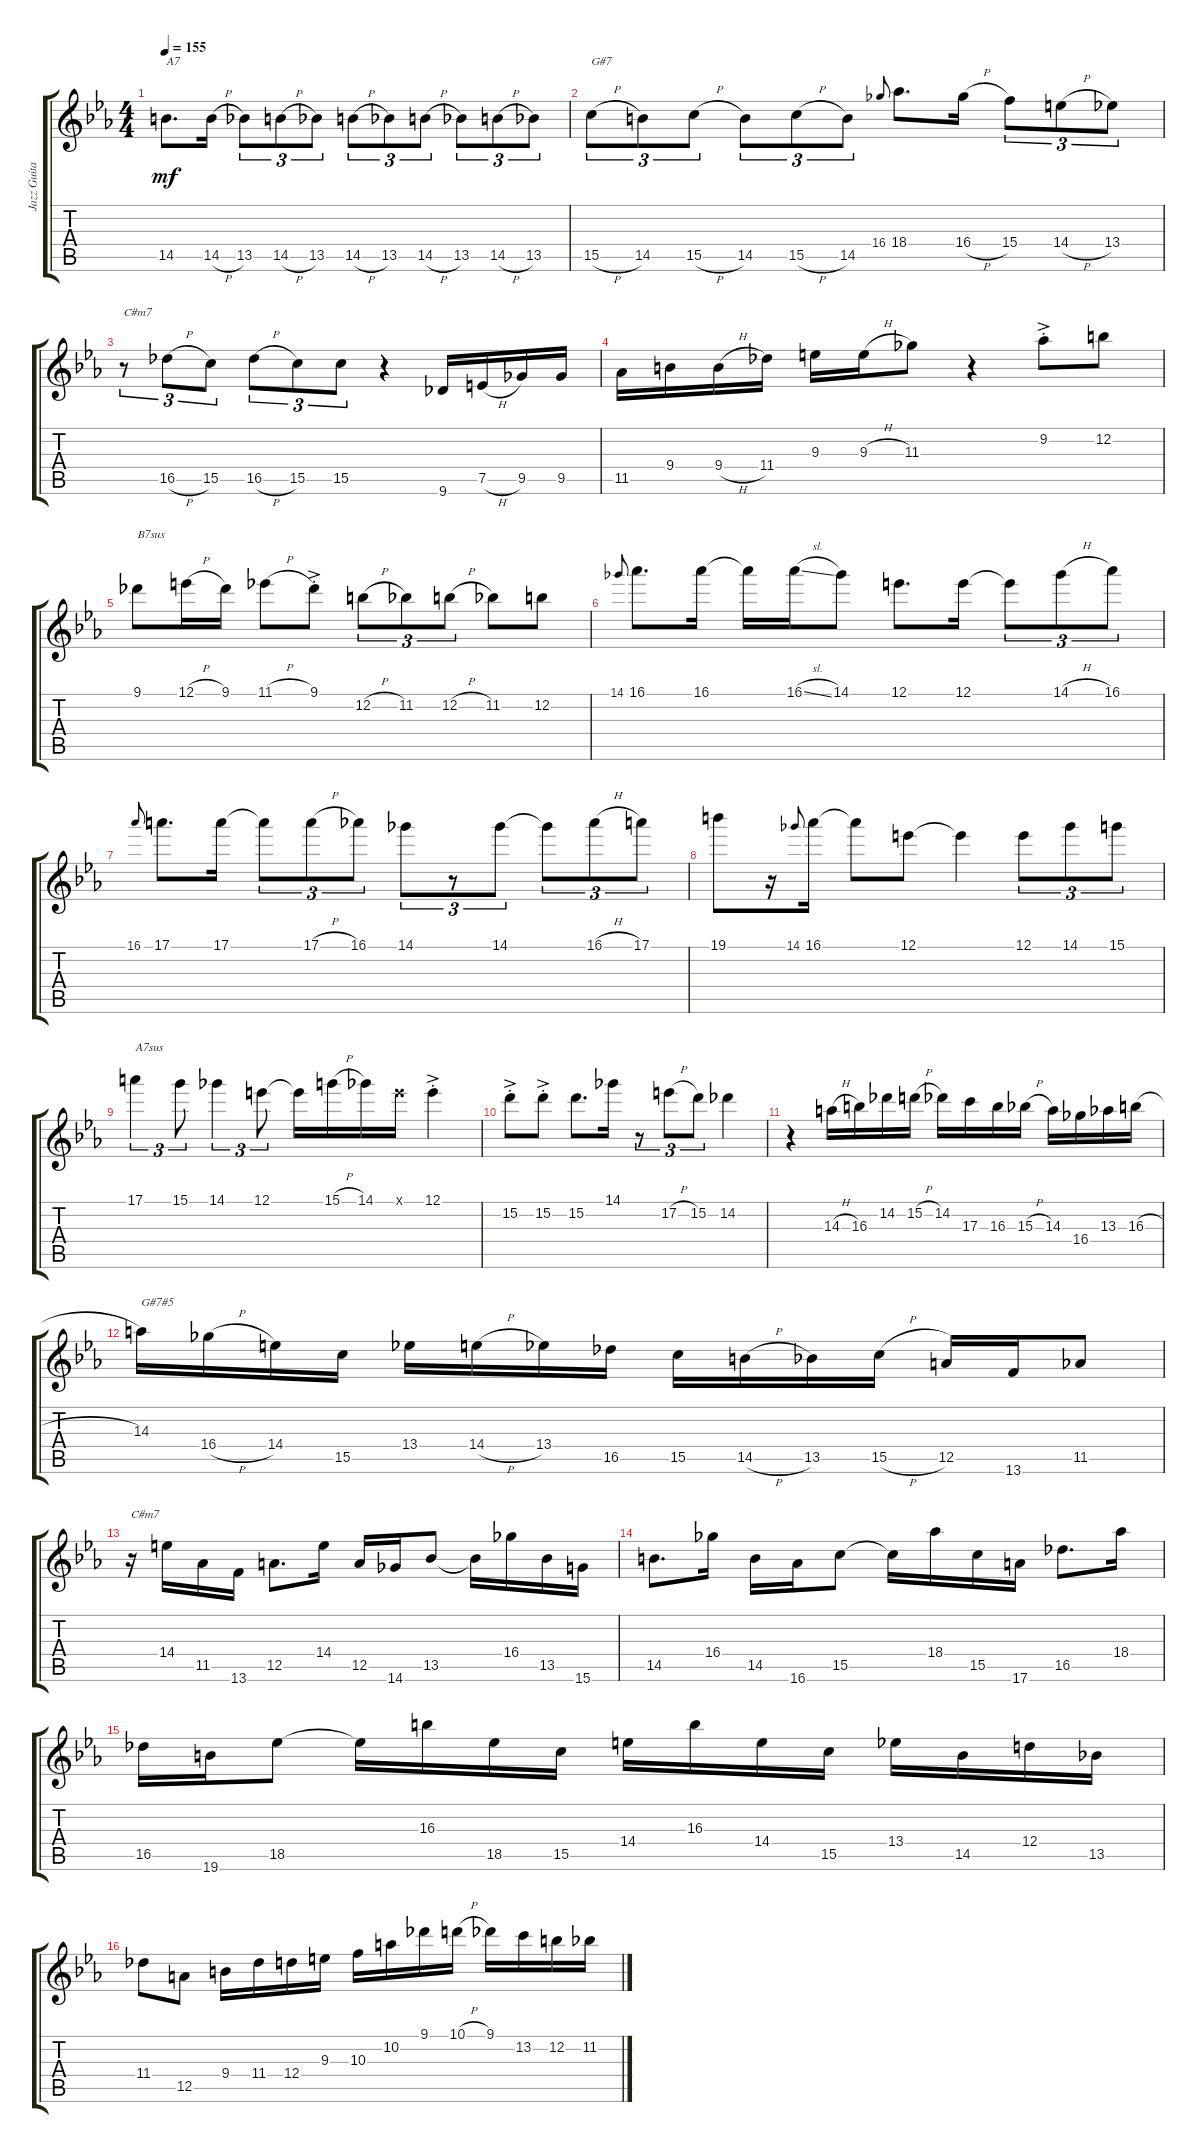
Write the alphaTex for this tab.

\track ("Jazz Guitar" "Jazz Guita") {instrument electricguitarjazz}
\staff {score tabs}
\tuning (E4 B3 G3 D3 A2 E2) {hide}
\ts (4 4)
\tempo 155
\clef g2
\ks cminor
14.5.8{d txt "A7" dy mf} 14.5{h}.16 13.5.8{tu (3 2)} 14.5{h}.8{tu (3 2)} 13.5.8{tu (3 2)} 14.5{h}.8{tu (3 2)} 13.5.8{tu (3 2)} 14.5{h}.8{tu (3 2)} 13.5.8{tu (3 2)} 14.5{h}.8{tu (3 2)} 13.5.8{tu (3 2)} |
15.5{h}.8{tu (3 2) txt "G#7"} 14.5.8{tu (3 2)} 15.5{h}.8{tu (3 2)} 14.5.8{tu (3 2)} 15.5{h}.8{tu (3 2)} 14.5.8{tu (3 2)} 16.4.8{gr onbeat} 18.4.8{d} 16.4{h}.16 15.4.8{tu (3 2)} 14.4{h}.8{tu (3 2)} 13.4.8{tu (3 2)} |
r.8{tu (3 2) txt "C#m7"} 16.5{h}.8{tu (3 2)} 15.5.8{tu (3 2)} 16.5{h}.8{tu (3 2)} 15.5.8{tu (3 2)} 15.5.8{tu (3 2)} r.4 9.6.16 7.5{h}.16 9.5.16 9.5.16 |
11.5.16 9.4.16 9.4{h}.16 11.4.16 9.3.16 9.3{h}.16 11.3.8 r.4 9.2{ac st}.8 12.2.8 |
9.1.8{txt "B7sus"} 12.1{h}.16 9.1.16 11.1{h}.8 9.1{ac st}.8 12.2{h}.8{tu (3 2)} 11.2.8{tu (3 2)} 12.2{h}.8{tu (3 2)} 11.2.8 12.2.8 |
14.1.8{gr onbeat} 16.1.8{d} 16.1.16 16.1{t}.16 16.1{sl}.16 14.1.8 12.1.8{d} 12.1.16 12.1{t}.8{tu (3 2)} 14.1{h}.8{tu (3 2)} 16.1.8{tu (3 2)} |
16.1.8{gr onbeat} 17.1.8{d} 17.1.16 17.1{t}.8{tu (3 2)} 17.1{h}.8{tu (3 2)} 16.1.8{tu (3 2)} 14.1.8{tu (3 2)} r.8{tu (3 2)} 14.1.8{tu (3 2)} 14.1{t}.8{tu (3 2)} 16.1{h}.8{tu (3 2)} 17.1.8{tu (3 2)} |
19.1.8 r.16 14.1.8{gr onbeat} 16.1.16 16.1{t}.8 12.1.8 12.1{t}.4 12.1.8{tu (3 2)} 14.1.8{tu (3 2)} 15.1.8{tu (3 2)} |
17.1.4{tu (3 2) txt "A7sus"} 15.1.8{tu (3 2)} 14.1.4{tu (3 2)} 12.1.8{tu (3 2)} 12.1{t}.16 15.1{h}.16 14.1.16 12.1{x}.16 12.1{ac st}.4 |
15.2{ac st}.8 15.2{ac st}.8 15.2.8{d} 14.1.16 r.8{tu (3 2)} 17.2{h}.8{tu (3 2)} 15.2.8{tu (3 2)} 14.2.4 |
r.4 14.3{h}.16 16.3.16 14.2.16 15.2{h}.16 14.2.16 17.3.16 16.3.16 15.3{h}.16 14.3.16 16.4.16 13.3.16 16.3{h}.16 |
14.3.16{txt "G#7#5"} 16.4{h}.16 14.4.16 15.5.16 13.4.16 14.4{h}.16 13.4.16 16.5.16 15.5.16 14.5{h}.16 13.5.16 15.5{h}.16 12.5.16 13.6.16 11.5.8 |
r.16{txt "C#m7"} 14.4.16 11.5.16 13.6.16 12.5.8{d} 14.4.16 12.5.16 14.6.16 13.5.8 13.5{t}.16 16.4.16 13.5.16 15.6.16 |
14.5.8{d} 16.4.16 14.5.16 16.6.16 15.5.8 15.5{t}.16 18.4.16 15.5.16 17.6.16 16.5.8{d} 18.4.16 |
16.5.16 19.6.16 18.5.8 18.5{t}.16 16.3.16 18.5.16 15.5.16 14.4.16 16.3.16 14.4.16 15.5.16 13.4.16 14.5.16 12.4.16 13.5.16 |
11.4.8 12.5.8 9.4.16 11.4.16 12.4.16 9.3.16 10.3.16 10.2.16 9.1.16 10.1{h}.16 9.1.16 13.2.16 12.2.16 11.2{h}.16
